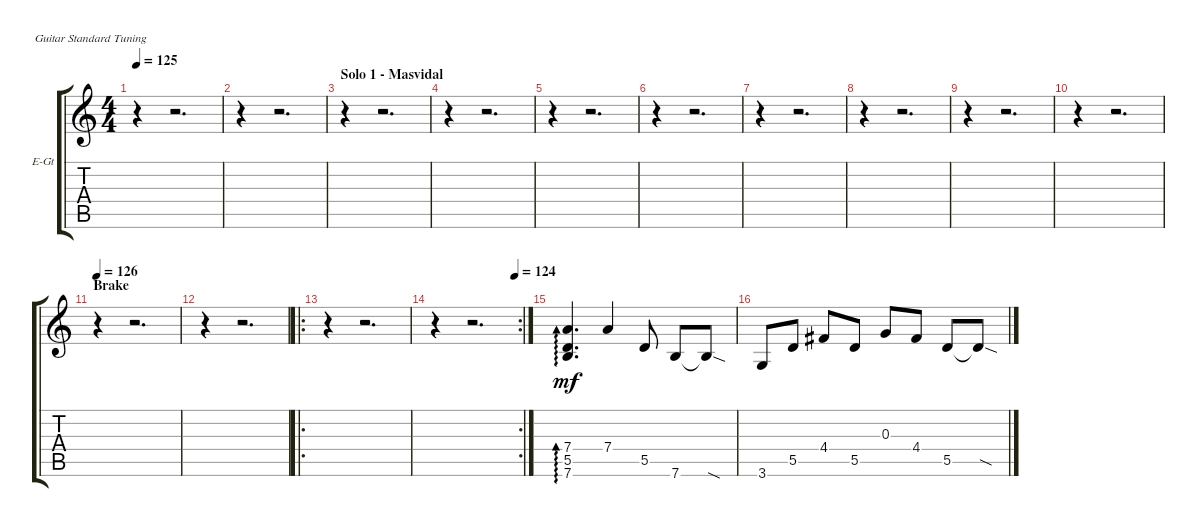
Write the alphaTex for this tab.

\bracketExtendMode groupsimilarinstruments
\firstSystemTrackNameOrientation horizontal
\otherSystemsTrackNameOrientation horizontal
\track ("Paul Masvidal" "E-Gt") {instrument electricguitarclean}
\staff {score tabs}
\tuning (E4 B3 G3 D3 A2 E2)
\ts (4 4)
\tempo 125
\clef g2
\ks c
r.4{dy mf} r.2{d} |
r.4 r.2{d} |
\section ("" "Solo 1 - Masvidal")
r.4 r.2{d} |
r.4 r.2{d} |
r.4 r.2{d} |
r.4 r.2{d} |
r.4 r.2{d} |
r.4 r.2{d} |
r.4 r.2{d} |
r.4 r.2{d} |
\section ("" "Brake")
\tempo 126
r.4 r.2{d} |
r.4 r.2{d} |
\ro
r.4 r.2{d} |
\rc 2
\tempo (124 0.96875)
r.4 r.2{d} |
(7.4 5.5 7.6).4{d ad 480} 7.4.4 5.5.8 7.6.8 7.6{sod t}.8 |
3.6.8 5.5.8 4.4.8 5.5.8 0.3.8 4.4.8 5.5.8 5.5{sod t}.8
